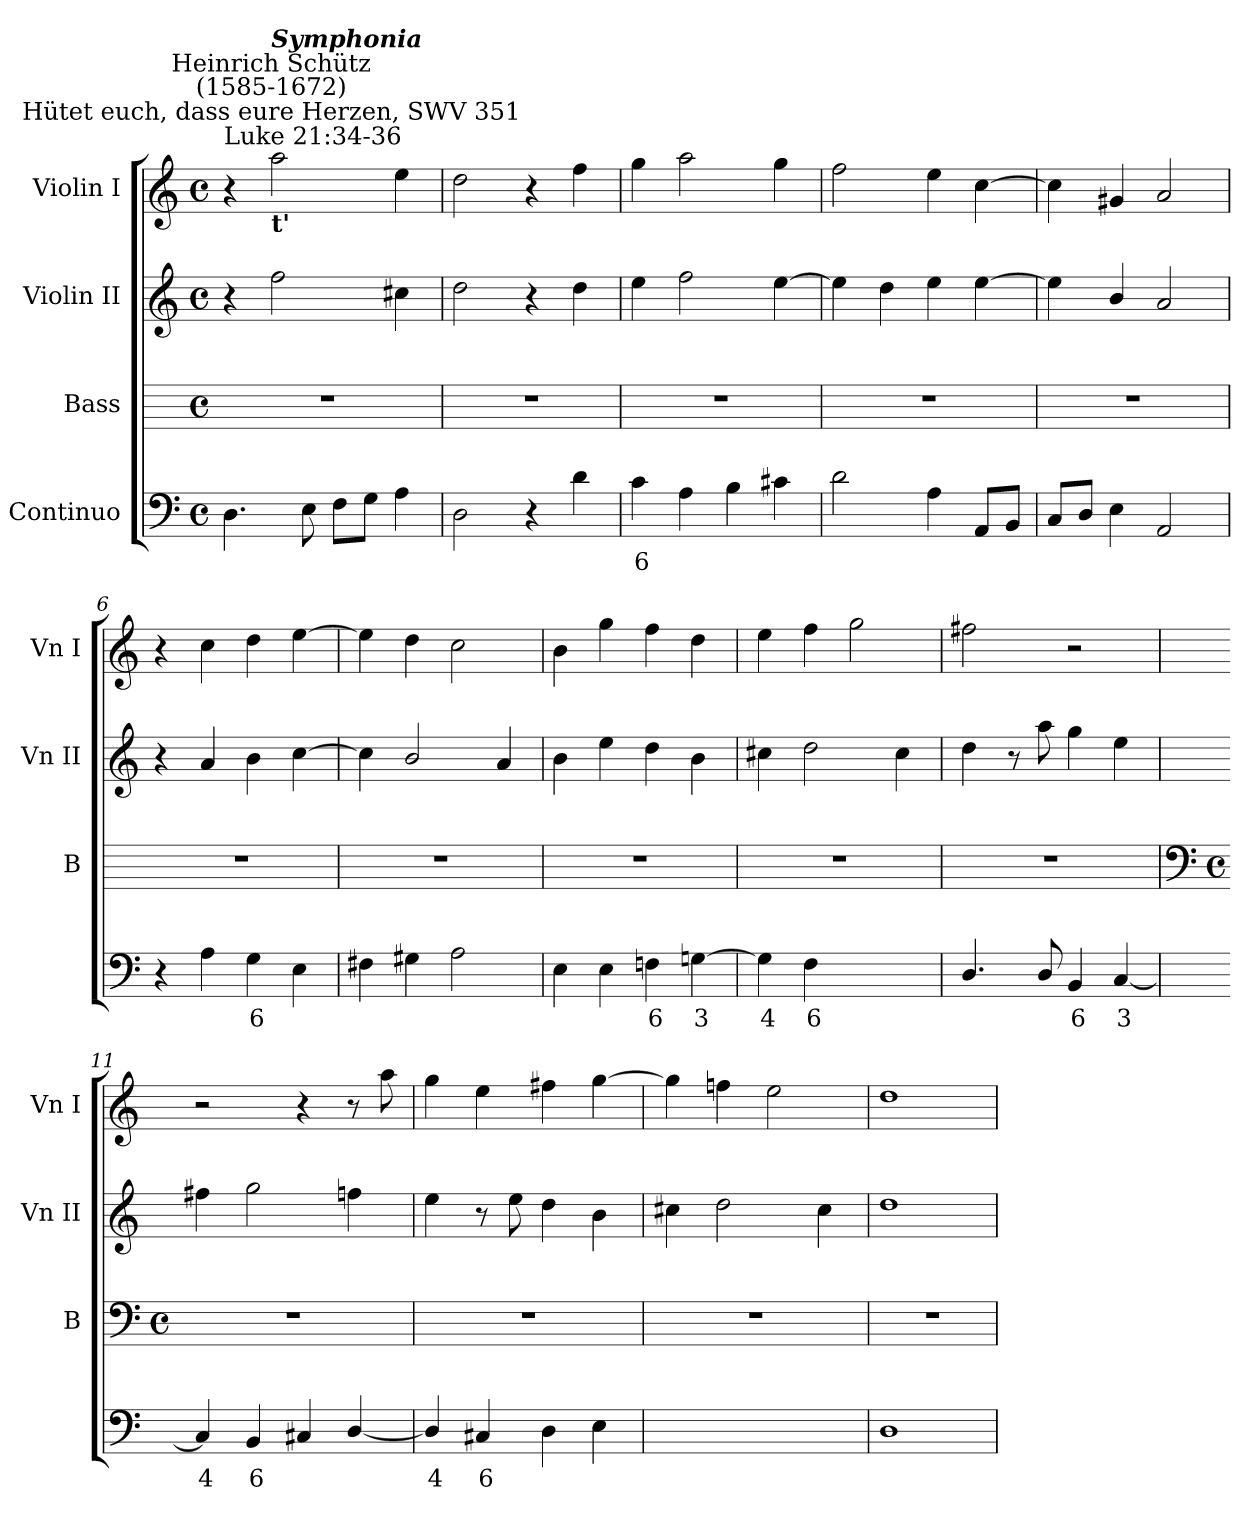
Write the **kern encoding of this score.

**kern	**text	**kern	**kern	**kern
*part4	*part4	*part3	*part2	*part1
*staff4	*staff4	*staff3	*staff2	*staff1
*I"Continuo	*	*I"Bass	*I"Violin II	*I"Violin I
*	*	*I'B	*I'Vn II	*I'Vn I
*clefF4	*	*	*clefG2	*clefG2
*k[]	*	*	*k[]	*k[]
*C:	*	*	*C:	*C:
*M4/4	*	*M4/4	*M4/4	*M4/4
*met(c)	*	*met(c)	*met(c)	*met(c)
=1	=1	=1	=1	=1
!	!	!	!	!LO:TX:a:t=Luke 21&colon;34-36
4.D	.	1r	4r	4r
!	!	!	!	!LO:TX:b:B:t=t'
!	!	!	!	!LO:TX:a:cj:t=Hütet euch, dass eure Herzen, SWV 351
!	!	!	!	!LO:TX:a:cj:t=Heinrich Schütz\n(1585-1672)
!	!	!	!	!LO:TX:a:Bi:t=Symphonia
.	.	.	2ff	2aa
8E	.	.	.	.
8FL	.	.	.	.
8GJ	.	.	.	.
4A	.	.	4cc#X	4ee
=2	=2	=2	=2	=2
2D	.	1r	2dd	2dd
4r	.	.	4r	4r
4d	.	.	4dd	4ff
=3	=3	=3	=3	=3
!	!LO:LY:b	!	!	!
4c	6	1r	4ee	4gg
4A	.	.	2ff	2aa
4B	.	.	.	.
4c#X	.	.	[4ee	4gg
=4	=4	=4	=4	=4
2d	.	1r	4ee]	2ff
.	.	.	4dd	.
4A	.	.	4ee	4ee
8AAL	.	.	[4ee	[4cc
8BBJ	.	.	.	.
=5	=5	=5	=5	=5
8CL	.	1r	4ee]	4cc]
8DJ	.	.	.	.
4E	.	.	4b/	4g#X
2AA	.	.	2a	2a
=6	=6	=6	=6	=6
4r	.	1r	4r	4r
4A	.	.	4a	4cc
!	!LO:LY:b	!	!	!
4G	6	.	4b	4dd
4E	.	.	[4cc	[4ee
=7	=7	=7	=7	=7
4F#X	.	1r	4cc]	4ee]
4G#X	.	.	2b/	4dd
2A	.	.	.	2cc
.	.	.	4a	.
=8	=8	=8	=8	=8
4E	.	1r	4b	4b
4E	.	.	4ee	4gg
!	!LO:LY:b	!	!	!
4Fn	6	.	4dd	4ff
!	!LO:LY:b	!	!	!
[4Gn	3	.	4b	4dd
=9	=9	=9	=9	=9
!	!LO:LY:b	!	!	!
4G]	4	1r	4cc#X	4ee
!	!LO:LY:b	!	!	!
4F	6	.	2dd	4ff
!	!LO:LY:b	!	!	!
[4Eyy	7	.	.	2gg
!	!LO:LY:b	!	!	!
4Eyy]	6	.	4cc#	.
=10	=10	=10	=10	=10
4.D/	.	1r	4dd	2ff#X
.	.	.	8r	.
8D/	.	.	8aa	.
!	!LO:LY:b	!	!	!
4BB	6	.	4gg	2r
!	!LO:LY:b	!	!	!
[4C	3	.	4ee	.
!!LO:LB:g=z
=11	=11	=11	=11	=11
*	*	*clefF4	*	*
*	*	*k[]	*	*
*	*	*C:	*	*
*	*	*M4/4	*	*
*	*	*met(c)	*	*
!	!LO:LY:b	!	!	!
4C]	4	1r	4ff#X	2r
!	!LO:LY:b	!	!	!
4BB	6	.	2gg	.
4C#X	.	.	.	4r
[4D/	.	.	4ffn	8r
.	.	.	.	8aa
=12	=12	=12	=12	=12
!	!LO:LY:b	!	!	!
4D/]	4	1r	4ee	4gg
!	!LO:LY:b	!	!	!
4C#X	6	.	8r	4ee
.	.	.	8ee	.
4D	.	.	4dd	4ff#X
4E	.	.	4b	[4gg
=13	=13	=13	=13	=13
[4AAyy	.	1r	4cc#X	4gg]
!	!LO:LY:b	!	!	!
2AAyy_	4	.	2dd	4ffn
.	.	.	.	2ee
4AAyy]	.	.	4cc#	.
=14	=14	=14	=14	=14
1D	.	1r	1dd	1dd
=	=	=	=	=
*-	*-	*-	*-	*-
